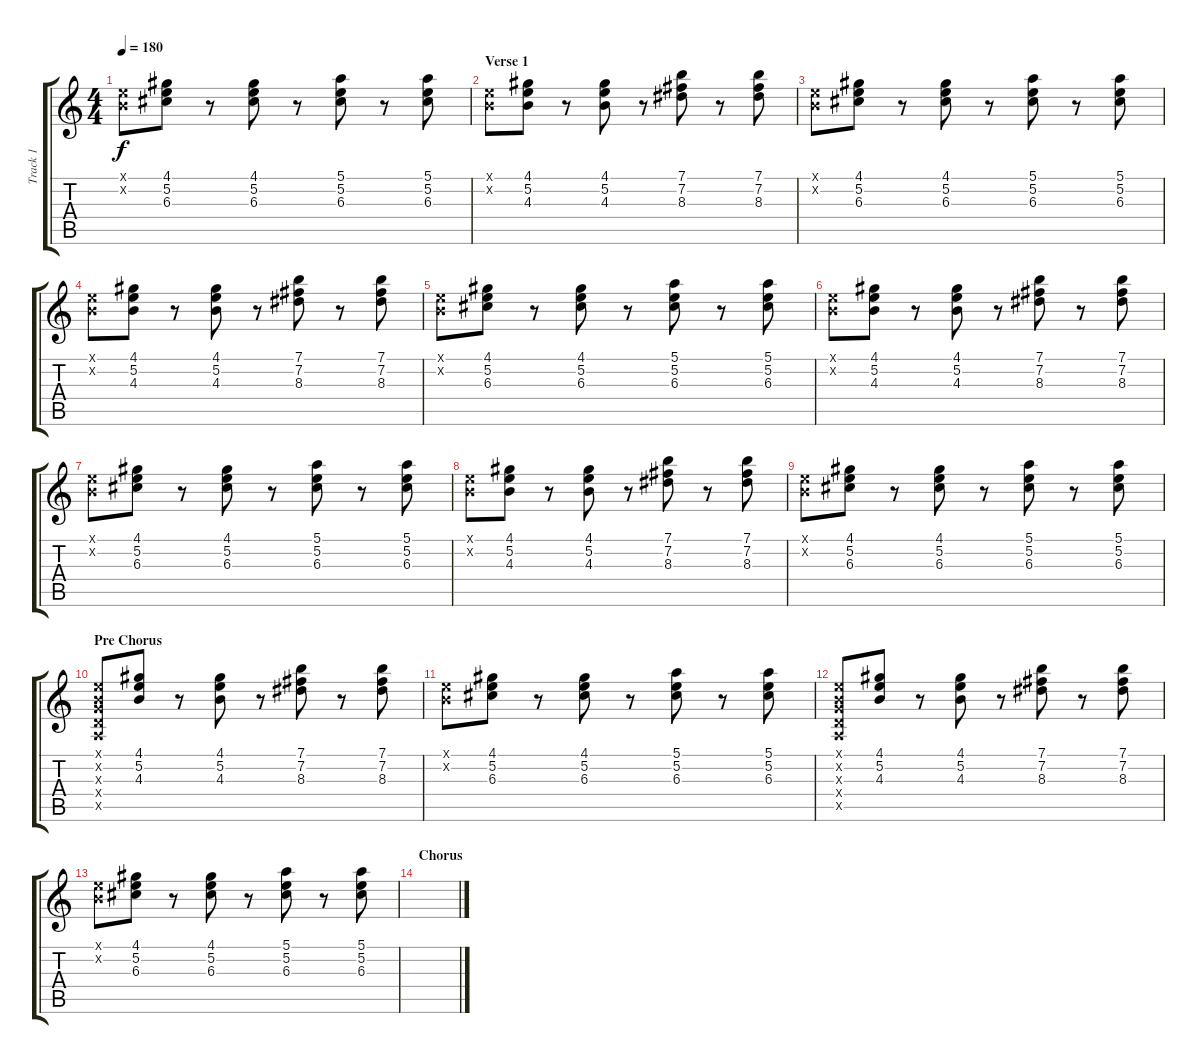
\track ("Track 1" "Track 1") {instrument electricguitarclean}
\staff {score tabs}
\tuning (E4 B3 G3 D3 A2 E2) {hide}
\ts (4 4)
\tempo 180
\clef g2
\ks c
(0.1{x} 0.2{x}).8{dy f} (4.1 5.2 6.3).8 r.8 (4.1 5.2 6.3).8 r.8 (5.1 5.2 6.3).8 r.8 (5.1 5.2 6.3).8 |
\section ("" "Verse 1")
(0.1{x} 0.2{x}).8 (4.1 5.2 4.3).8 r.8 (4.1 5.2 4.3).8 r.8 (7.1 7.2 8.3).8 r.8 (7.1 7.2 8.3).8 |
(0.1{x} 0.2{x}).8 (4.1 5.2 6.3).8 r.8 (4.1 5.2 6.3).8 r.8 (5.1 5.2 6.3).8 r.8 (5.1 5.2 6.3).8 |
(0.1{x} 0.2{x}).8 (4.1 5.2 4.3).8 r.8 (4.1 5.2 4.3).8 r.8 (7.1 7.2 8.3).8 r.8 (7.1 7.2 8.3).8 |
(0.1{x} 0.2{x}).8 (4.1 5.2 6.3).8 r.8 (4.1 5.2 6.3).8 r.8 (5.1 5.2 6.3).8 r.8 (5.1 5.2 6.3).8 |
(0.1{x} 0.2{x}).8 (4.1 5.2 4.3).8 r.8 (4.1 5.2 4.3).8 r.8 (7.1 7.2 8.3).8 r.8 (7.1 7.2 8.3).8 |
(0.1{x} 0.2{x}).8 (4.1 5.2 6.3).8 r.8 (4.1 5.2 6.3).8 r.8 (5.1 5.2 6.3).8 r.8 (5.1 5.2 6.3).8 |
(0.1{x} 0.2{x}).8 (4.1 5.2 4.3).8 r.8 (4.1 5.2 4.3).8 r.8 (7.1 7.2 8.3).8 r.8 (7.1 7.2 8.3).8 |
(0.1{x} 0.2{x}).8 (4.1 5.2 6.3).8 r.8 (4.1 5.2 6.3).8 r.8 (5.1 5.2 6.3).8 r.8 (5.1 5.2 6.3).8 |
\section ("" "Pre Chorus")
(0.1{x} 0.2{x} 0.3{x} 0.4{x} 0.5{x}).8 (4.1 5.2 4.3).8 r.8 (4.1 5.2 4.3).8 r.8 (7.1 7.2 8.3).8 r.8 (7.1 7.2 8.3).8 |
(0.1{x} 0.2{x}).8 (4.1 5.2 6.3).8 r.8 (4.1 5.2 6.3).8 r.8 (5.1 5.2 6.3).8 r.8 (5.1 5.2 6.3).8 |
(0.1{x} 0.2{x} 0.3{x} 0.4{x} 0.5{x}).8 (4.1 5.2 4.3).8 r.8 (4.1 5.2 4.3).8 r.8 (7.1 7.2 8.3).8 r.8 (7.1 7.2 8.3).8 |
(0.1{x} 0.2{x}).8 (4.1 5.2 6.3).8 r.8 (4.1 5.2 6.3).8 r.8 (5.1 5.2 6.3).8 r.8 (5.1 5.2 6.3).8 |
\section ("" "Chorus")
